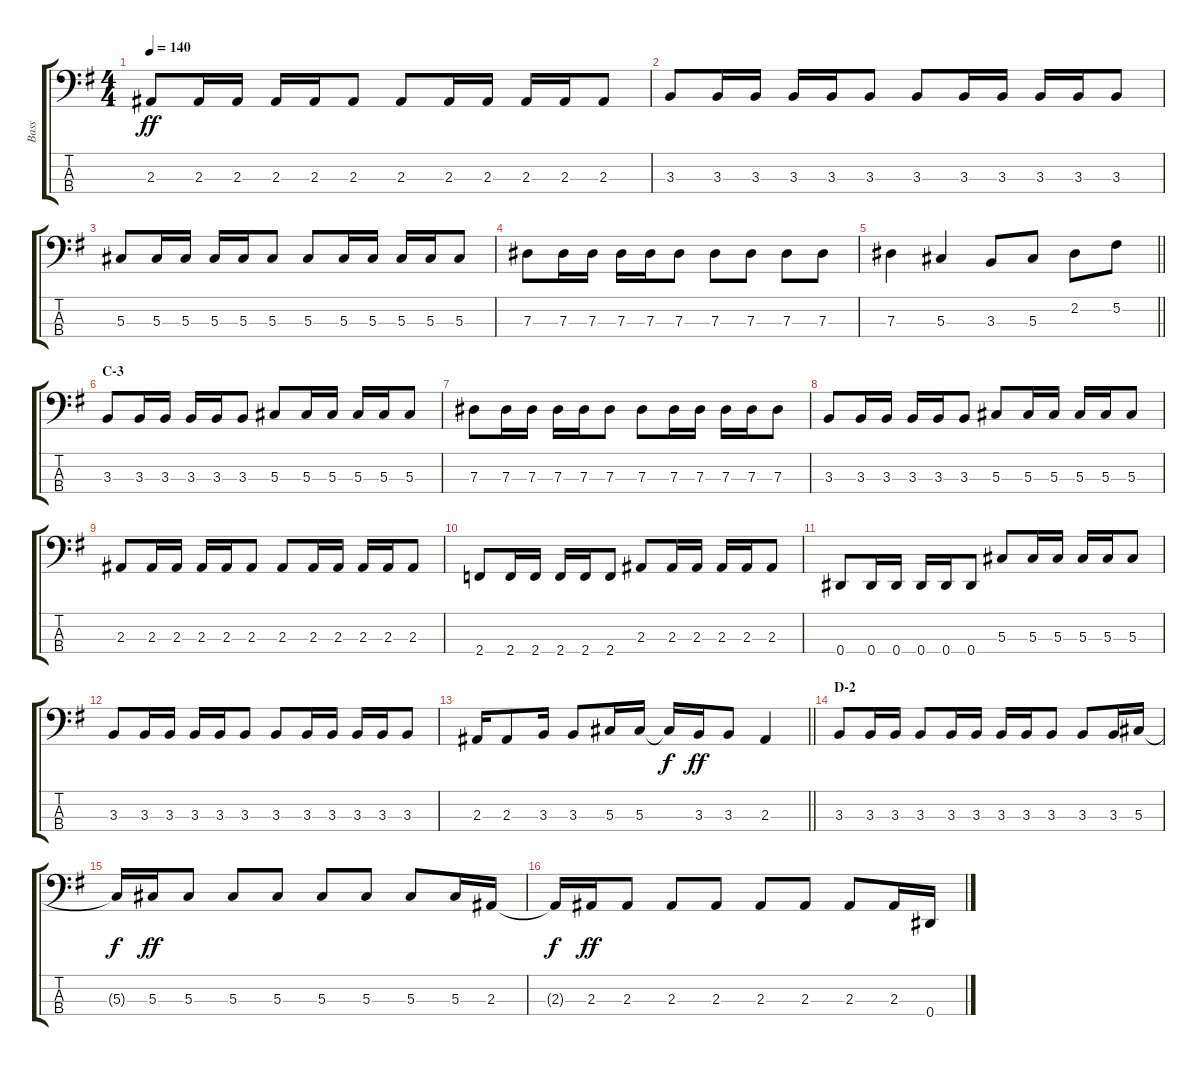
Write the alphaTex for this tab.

\track ("Bass" "Bass") {instrument electricbasspick}
\staff {score tabs}
\tuning (Gb2 Db2 Ab1 Eb1) {hide}
\ts (4 4)
\tempo 140
\clef f4
\ks g
2.3.8{dy ff} 2.3.16 2.3.16 2.3.16 2.3.16 2.3.8 2.3.8 2.3.16 2.3.16 2.3.16 2.3.16 2.3.8 |
3.3.8 3.3.16 3.3.16 3.3.16 3.3.16 3.3.8 3.3.8 3.3.16 3.3.16 3.3.16 3.3.16 3.3.8 |
5.3.8 5.3.16 5.3.16 5.3.16 5.3.16 5.3.8 5.3.8 5.3.16 5.3.16 5.3.16 5.3.16 5.3.8 |
7.3.8 7.3.16 7.3.16 7.3.16 7.3.16 7.3.8 7.3.8 7.3.8 7.3.8 7.3.8 |
\barLineRight lightlight
7.3.4 5.3.4 3.3.8 5.3.8 2.2.8 5.2.8 |
\section ("" "C-3")
3.3.8 3.3.16 3.3.16 3.3.16 3.3.16 3.3.8 5.3.8 5.3.16 5.3.16 5.3.16 5.3.16 5.3.8 |
7.3.8 7.3.16 7.3.16 7.3.16 7.3.16 7.3.8 7.3.8 7.3.16 7.3.16 7.3.16 7.3.16 7.3.8 |
3.3.8 3.3.16 3.3.16 3.3.16 3.3.16 3.3.8 5.3.8 5.3.16 5.3.16 5.3.16 5.3.16 5.3.8 |
2.3.8 2.3.16 2.3.16 2.3.16 2.3.16 2.3.8 2.3.8 2.3.16 2.3.16 2.3.16 2.3.16 2.3.8 |
2.4.8 2.4.16 2.4.16 2.4.16 2.4.16 2.4.8 2.3.8 2.3.16 2.3.16 2.3.16 2.3.16 2.3.8 |
0.4.8 0.4.16 0.4.16 0.4.16 0.4.16 0.4.8 5.3.8 5.3.16 5.3.16 5.3.16 5.3.16 5.3.8 |
3.3.8 3.3.16 3.3.16 3.3.16 3.3.16 3.3.8 3.3.8 3.3.16 3.3.16 3.3.16 3.3.16 3.3.8 |
\barLineRight lightlight
2.3.16 2.3.8 3.3.16 3.3.8 5.3.16 5.3.16 5.3{t}.16{dy f} 3.3.16{dy ff} 3.3.8 2.3.4 |
\section ("" "D-2")
3.3.8 3.3.16 3.3.16 3.3.8 3.3.16 3.3.16 3.3.16 3.3.16 3.3.8 3.3.8 3.3.16 5.3.16 |
5.3{t}.16{dy f} 5.3.16{dy ff} 5.3.8 5.3.8 5.3.8 5.3.8 5.3.8 5.3.8 5.3.16 2.3.16 |
2.3{t}.16{dy f} 2.3.16{dy ff} 2.3.8 2.3.8 2.3.8 2.3.8 2.3.8 2.3.8 2.3.16 0.4.16
